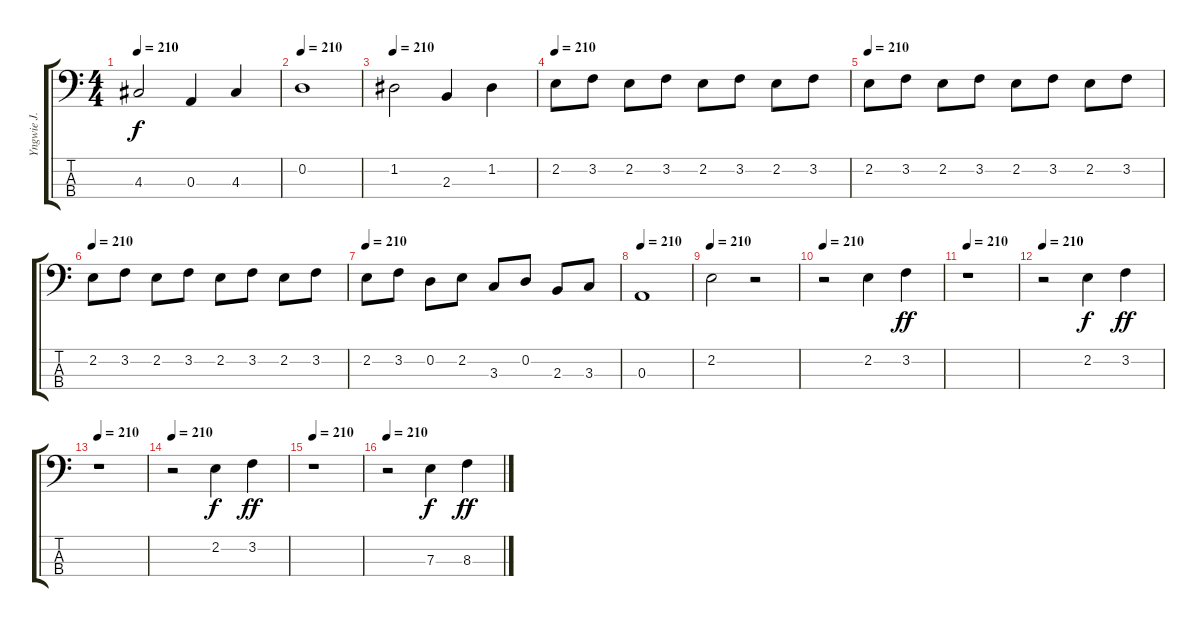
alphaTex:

\track ("Yngwie J. Malmsteen (Bass)" "Yngwie J. ") {instrument electricbasspick}
\staff {score tabs}
\tuning (G2 D2 A1 E1) {hide}
\ts (4 4)
\tempo 210
\clef f4
\ks c
4.3.2{dy f} 0.3.4 4.3.4 |
\tempo 210
0.2.1 |
\tempo 210
1.2.2 2.3.4 1.2.4 |
\tempo 210
2.2.8 3.2.8 2.2.8 3.2.8 2.2.8 3.2.8 2.2.8 3.2.8 |
\tempo 210
2.2.8 3.2.8 2.2.8 3.2.8 2.2.8 3.2.8 2.2.8 3.2.8 |
\tempo 210
2.2.8 3.2.8 2.2.8 3.2.8 2.2.8 3.2.8 2.2.8 3.2.8 |
\tempo 210
2.2.8 3.2.8 0.2.8 2.2.8 3.3.8 0.2.8 2.3.8 3.3.8 |
\tempo 210
0.3.1 |
\tempo 210
2.2.2 r.2 |
\tempo 210
r.2 2.2.4 3.2.4{dy ff} |
\tempo 210
r.1 |
\tempo 210
r.2 2.2.4{dy f} 3.2.4{dy ff} |
\tempo 210
r.1 |
\tempo 210
r.2 2.2.4{dy f} 3.2.4{dy ff} |
\tempo 210
r.1 |
\tempo 210
r.2 7.3.4{dy f} 8.3.4{dy ff}
